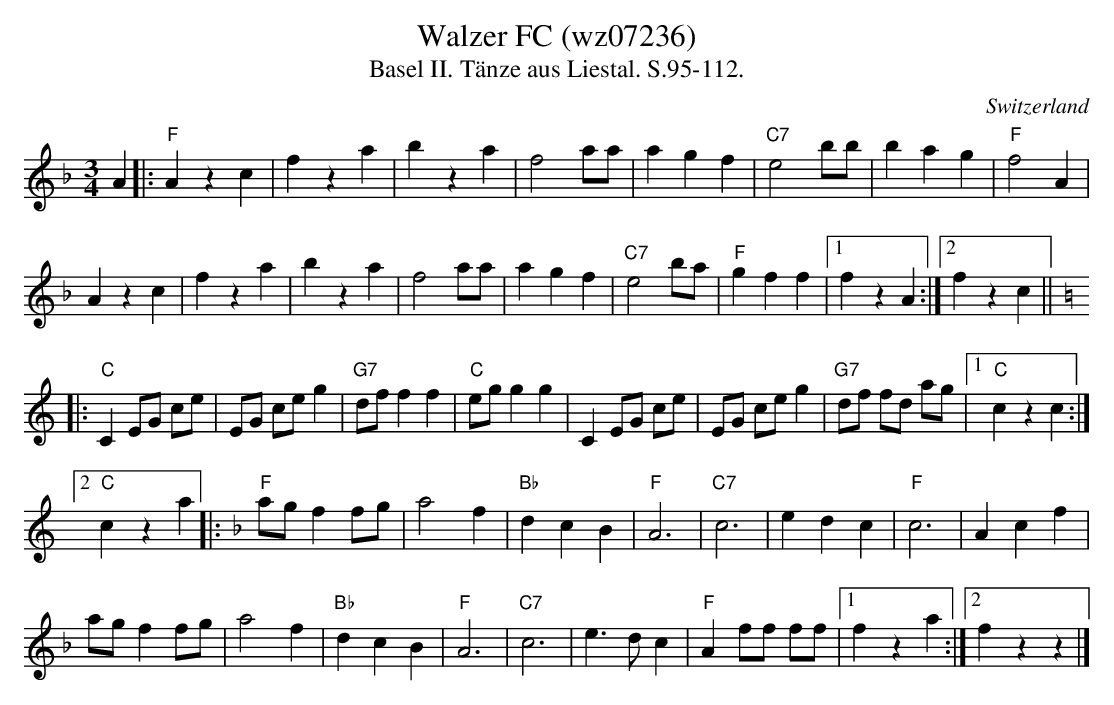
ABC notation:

X:1
T: Walzer FC (wz07236)
T: Basel II. Tänze aus Liestal. S.95-112.
M:3/4
L:1/4
O:Switzerland
K:F major
A |: "F"Azc | fza | bza | f2a/a/ | agf | "C7"e2b/b/ | bag | "F"f2A |
Azc | fza | bza | f2a/a/ | agf | "C7"e2b/a/ | "F"gff |1 fzA :|2  fzc || [K:C]
|: "C"CE/G/ c/e/   | E/G/ c/e/g | "G7"d/f/ff | "C"e/g/gg | CE/G/ c/e/ | E/G/ c/e/g | "G7"d/f/ f/d/ a/g/ |1 "C"czc :|2
"C"cza |: [K:F] "F"a/g/f f/g/ | a2f | "Bb"dcB | "F"A3 | "C7"c3 | edc | "F"c3 | Acf |
a/g/f f/g/ | a2f | "Bb"dcB | "F"A3 | "C7"c3 | e>dc | "F"Af/f/ f/f/ |1 fza :|2 fzz |]
